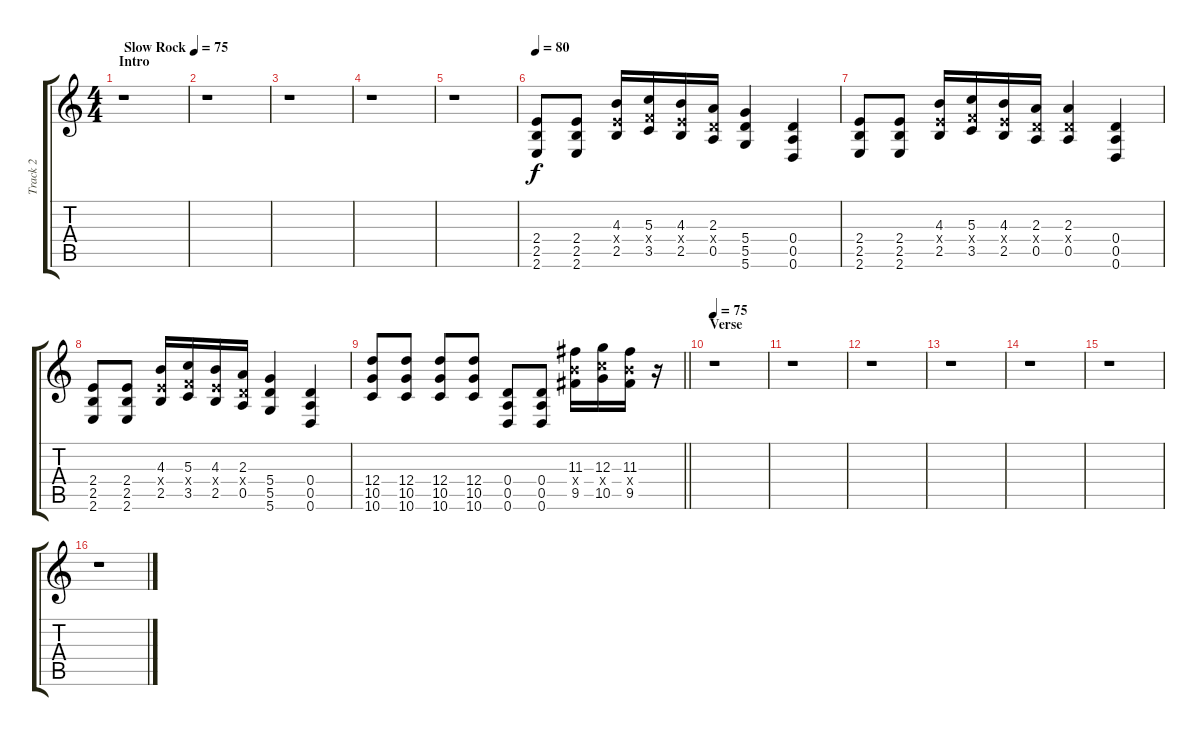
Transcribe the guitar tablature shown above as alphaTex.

\track ("Track 2" "Track 2") {instrument overdrivenguitar}
\staff {score tabs}
\tuning (E4 B3 G3 D3 A2 D2) {hide}
\ts (4 4)
\section ("" "Intro")
\tempo (75 "Slow Rock")
\clef g2
\ks c
r.1{dy f instrument overdrivenguitar} |
r.1 |
r.1 |
r.1 |
r.1 |
\tempo 80
(2.4 2.5 2.6).8 (2.4 2.5 2.6).8 (4.3 2.4{x} 2.5).16 (5.3 3.4{x} 3.5).16 (4.3 2.4{x} 2.5).16 (2.3 0.4{x} 0.5).16 (5.4 5.5 5.6).4 (0.4 0.5 0.6).4 |
(2.4 2.5 2.6).8 (2.4 2.5 2.6).8 (4.3 2.4{x} 2.5).16 (5.3 3.4{x} 3.5).16 (4.3 2.4{x} 2.5).16 (2.3 0.4{x} 0.5).16 (2.3 0.4{x} 0.5).4 (0.4 0.5 0.6).4 |
(2.4 2.5 2.6).8 (2.4 2.5 2.6).8 (4.3 2.4{x} 2.5).16 (5.3 3.4{x} 3.5).16 (4.3 2.4{x} 2.5).16 (2.3 0.4{x} 0.5).16 (5.4 5.5 5.6).4 (0.4 0.5 0.6).4 |
\barLineRight lightlight
(12.4 10.5 10.6).8 (12.4 10.5 10.6).8 (12.4 10.5 10.6).8 (12.4 10.5 10.6).8 (0.4 0.5 0.6).8 (0.4 0.5 0.6).8 (11.3 9.4{x} 9.5).16 (12.3 10.4{x} 10.5).16 (11.3 9.4{x} 9.5).16 r.16 |
\section ("" "Verse")
\tempo 75
r.1 |
r.1 |
r.1 |
r.1 |
r.1 |
r.1 |
r.1
